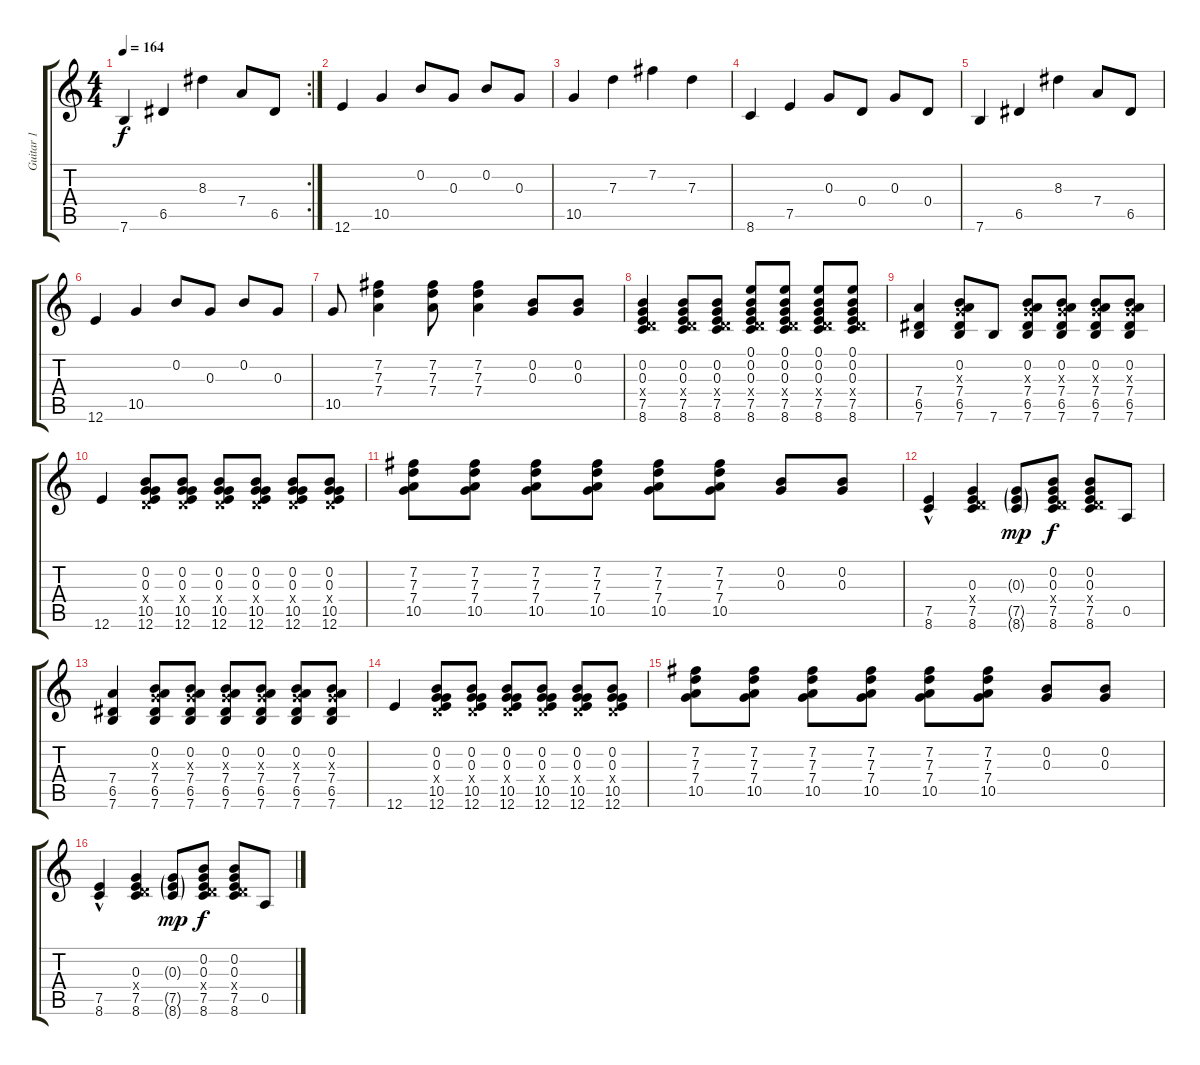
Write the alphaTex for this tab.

\track ("Guitar 1" "Guitar 1") {instrument overdrivenguitar}
\staff {score tabs}
\tuning (E4 B3 G3 D3 A2 E2) {hide}
\rc 2
\ts (4 4)
\tempo 164
\clef g2
\ks c
7.6.4{dy f} 6.5.4 8.3.4 7.4.8 6.5.8 |
12.6.4 10.5.4 0.2.8 0.3.8 0.2.8 0.3.8 |
10.5.4 7.3.4 7.2.4 7.3.4 |
8.6.4 7.5.4 0.3.8 0.4.8 0.3.8 0.4.8 |
7.6.4 6.5.4 8.3.4 7.4.8 6.5.8 |
12.6.4 10.5.4 0.2.8 0.3.8 0.2.8 0.3.8 |
10.5.8 (7.2 7.3 7.4).4 (7.2 7.3 7.4).8 (7.2 7.3 7.4).4 (0.2 0.3).8 (0.2 0.3).8 |
(0.2 0.3 0.4{x} 7.5 8.6).4 (0.2 0.3 0.4{x} 7.5 8.6).8 (0.2 0.3 0.4{x} 7.5 8.6).8 (0.1 0.2 0.3 0.4{x} 7.5 8.6).8 (0.1 0.2 0.3 0.4{x} 7.5 8.6).8 (0.1 0.2 0.3 0.4{x} 7.5 8.6).8 (0.1 0.2 0.3 0.4{x} 7.5 8.6).8 |
(7.4 6.5 7.6).4 (0.2 0.3{x} 7.4 6.5 7.6).8 7.6.8 (0.2 0.3{x} 7.4 6.5 7.6).8 (0.2 0.3{x} 7.4 6.5 7.6).8 (0.2 0.3{x} 7.4 6.5 7.6).8 (0.2 0.3{x} 7.4 6.5 7.6).8 |
12.6.4 (0.2 0.3 0.4{x} 10.5 12.6).8 (0.2 0.3 0.4{x} 10.5 12.6).8 (0.2 0.3 0.4{x} 10.5 12.6).8 (0.2 0.3 0.4{x} 10.5 12.6).8 (0.2 0.3 0.4{x} 10.5 12.6).8 (0.2 0.3 0.4{x} 10.5 12.6).8 |
(7.2 7.3 7.4 10.5).8 (7.2 7.3 7.4 10.5).8 (7.2 7.3 7.4 10.5).8 (7.2 7.3 7.4 10.5).8 (7.2 7.3 7.4 10.5).8 (7.2 7.3 7.4 10.5).8 (0.2 0.3).8 (0.2 0.3).8 |
(7.5{hac} 8.6{hac}).4 (0.3 0.4{x} 7.5 8.6).4 (0.3{g} 7.5{g} 8.6{g}).8{dy mp} (0.2 0.3 0.4{x} 7.5 8.6).8{dy f} (0.2 0.3 0.4{x} 7.5 8.6).8 0.5.8 |
(7.4 6.5 7.6).4 (0.2 0.3{x} 7.4 6.5 7.6).8 (0.2 0.3{x} 7.4 6.5 7.6).8 (0.2 0.3{x} 7.4 6.5 7.6).8 (0.2 0.3{x} 7.4 6.5 7.6).8 (0.2 0.3{x} 7.4 6.5 7.6).8 (0.2 0.3{x} 7.4 6.5 7.6).8 |
12.6.4 (0.2 0.3 0.4{x} 10.5 12.6).8 (0.2 0.3 0.4{x} 10.5 12.6).8 (0.2 0.3 0.4{x} 10.5 12.6).8 (0.2 0.3 0.4{x} 10.5 12.6).8 (0.2 0.3 0.4{x} 10.5 12.6).8 (0.2 0.3 0.4{x} 10.5 12.6).8 |
(7.2 7.3 7.4 10.5).8 (7.2 7.3 7.4 10.5).8 (7.2 7.3 7.4 10.5).8 (7.2 7.3 7.4 10.5).8 (7.2 7.3 7.4 10.5).8 (7.2 7.3 7.4 10.5).8 (0.2 0.3).8 (0.2 0.3).8 |
(7.5{hac} 8.6{hac}).4 (0.3 0.4{x} 7.5 8.6).4 (0.3{g} 7.5{g} 8.6{g}).8{dy mp} (0.2 0.3 0.4{x} 7.5 8.6).8{dy f} (0.2 0.3 0.4{x} 7.5 8.6).8 0.5.8
